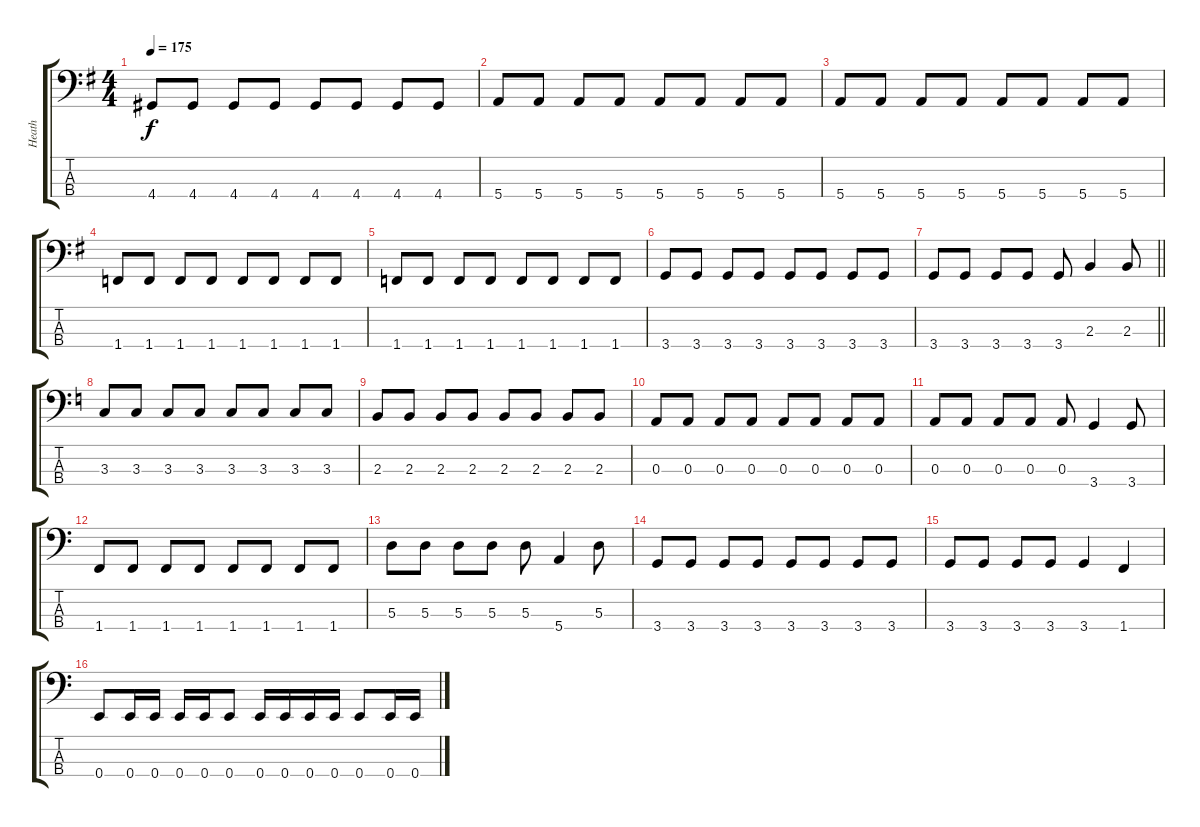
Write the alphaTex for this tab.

\track ("Heath" "Heath") {instrument electricbasspick}
\staff {score tabs}
\tuning (G2 D2 A1 E1) {hide}
\ts (4 4)
\tempo 175
\clef f4
\ks g
4.4.8{dy f} 4.4.8 4.4.8 4.4.8 4.4.8 4.4.8 4.4.8 4.4.8 |
5.4.8 5.4.8 5.4.8 5.4.8 5.4.8 5.4.8 5.4.8 5.4.8 |
5.4.8 5.4.8 5.4.8 5.4.8 5.4.8 5.4.8 5.4.8 5.4.8 |
1.4.8 1.4.8 1.4.8 1.4.8 1.4.8 1.4.8 1.4.8 1.4.8 |
1.4.8 1.4.8 1.4.8 1.4.8 1.4.8 1.4.8 1.4.8 1.4.8 |
3.4.8 3.4.8 3.4.8 3.4.8 3.4.8 3.4.8 3.4.8 3.4.8 |
\barLineRight lightlight
3.4.8 3.4.8 3.4.8 3.4.8 3.4.8 2.3.4 2.3.8 |
\ks c
3.3.8 3.3.8 3.3.8 3.3.8 3.3.8 3.3.8 3.3.8 3.3.8 |
2.3.8 2.3.8 2.3.8 2.3.8 2.3.8 2.3.8 2.3.8 2.3.8 |
0.3.8 0.3.8 0.3.8 0.3.8 0.3.8 0.3.8 0.3.8 0.3.8 |
0.3.8 0.3.8 0.3.8 0.3.8 0.3.8 3.4.4 3.4.8 |
1.4.8 1.4.8 1.4.8 1.4.8 1.4.8 1.4.8 1.4.8 1.4.8 |
5.3.8 5.3.8 5.3.8 5.3.8 5.3.8 5.4.4 5.3.8 |
3.4.8 3.4.8 3.4.8 3.4.8 3.4.8 3.4.8 3.4.8 3.4.8 |
3.4.8 3.4.8 3.4.8 3.4.8 3.4.4 1.4.4 |
0.4.8 0.4.16 0.4.16 0.4.16 0.4.16 0.4.8 0.4.16 0.4.16 0.4.16 0.4.16 0.4.8 0.4.16 0.4.16
